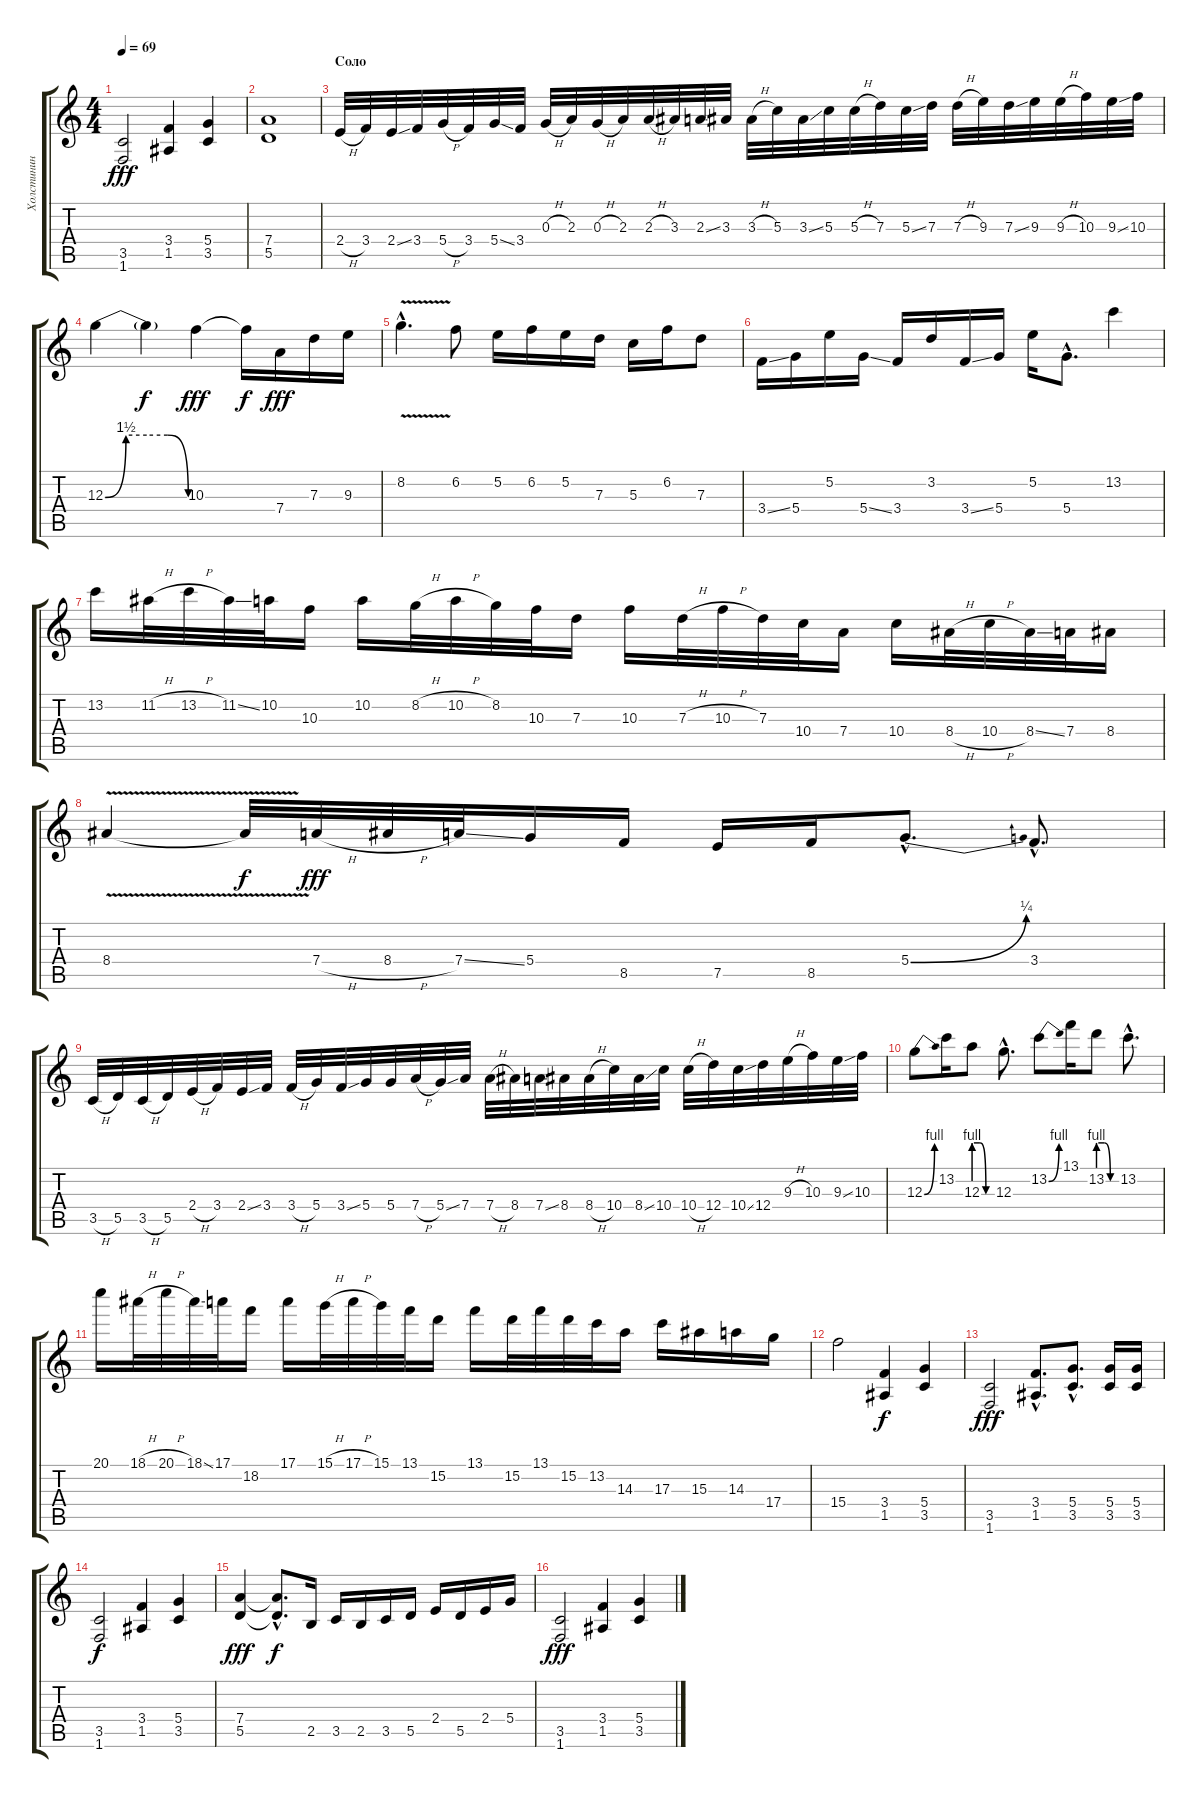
\track ("Холстинин" "Холстинин") {instrument distortionguitar}
\staff {score tabs}
\tuning (E4 B3 G3 D3 A2 E2) {hide}
\ts (4 4)
\tempo 69
\clef g2
\ks c
(3.5 1.6).2{dy fff} (3.4 1.5).4 (5.4 3.5).4 |
(7.4 5.5).1 |
\section ("" "Соло")
2.4{h}.32 3.4.32 2.4{ss}.32 3.4.32 5.4{h}.32 3.4.32 5.4{ss}.32 3.4.32 0.3{h}.32 2.3.32 0.3{h}.32 2.3.32 2.3{h}.32 3.3.32 2.3{ss}.32 3.3.32 3.3{h}.32 5.3.32 3.3{ss}.32 5.3.32 5.3{h}.32 7.3.32 5.3{ss}.32 7.3.32 7.3{h}.32 9.3.32 7.3{ss}.32 9.3.32 9.3{h}.32 10.3.32 9.3{ss}.32 10.3.32 |
12.3{be (custom 0 0 15 6 30 6 45 6 60 0)}.4 12.3{t}.4{dy f} 10.3.4{dy fff} 10.3{t}.16{dy f} 7.4.16{dy fff} 7.3.16 9.3.16 |
8.2{v hac}.4{d} 6.2.8 5.2.16 6.2.16 5.2.16 7.3.16 5.3.16 6.2.16 7.3.8 |
3.4{ss}.16 5.4.16 5.2.16 5.4{ss}.16 3.4.16 3.2.16 3.4{ss}.16 5.4.16 5.2.16 5.4{hac}.8{d} 13.2.4 |
13.2.16 11.2{h}.32 13.2{h}.32 11.2{ss}.32 10.2.32 10.3.16 10.2.16 8.2{h}.32 10.2{h}.32 8.2.32 10.3.32 7.3.16 10.3.16 7.3{h}.32 10.3{h}.32 7.3.32 10.4.32 7.4.16 10.4.16 8.4{h}.32 10.4{h}.32 8.4{ss}.32 7.4.32 8.4.16 |
8.4{v}.4 8.4{t}.32{dy f} 7.4{h}.32{dy fff} 8.4{h}.32 7.4{ss}.32 5.4.16 8.5.16 7.5.16 8.5.16 5.4{be (bend 0 0 60 1) hac}.8{d} 3.4{hac}.8{d} |
3.5{h}.32 5.5.32 3.5{h}.32 5.5.32 2.4{h}.32 3.4.32 2.4{ss}.32 3.4.32 3.4{h}.32 5.4.32 3.4{ss}.32 5.4.32 5.4.32 7.4{h}.32 5.4{ss}.32 7.4.32 7.4{h}.32 8.4.32 7.4{ss}.32 8.4.32 8.4{h}.32 10.4.32 8.4{ss}.32 10.4.32 10.4{h}.32 12.4.32 10.4{ss}.32 12.4.32 9.3{h}.32 10.3.32 9.3{ss}.32 10.3.32 |
12.3{be (bend 0 0 60 4)}.8 13.2.16 12.3{be (custom 0 4 20 4 40 0 60 0)}.8 12.3{hac}.8{d} 13.2{be (bend 0 0 60 4)}.8 13.1.16 13.2{be (custom 0 4 20 4 40 0 60 0)}.8 13.2{hac}.8{d} |
20.1.16 18.1{h}.32 20.1{h}.32 18.1{ss}.32 17.1.32 18.2.16 17.1.16 15.1{h}.32 17.1{h}.32 15.1.32 13.1.32 15.2.16 13.1.16 15.2.32 13.1.32 15.2.32 13.2.32 14.3.16 17.3.16 15.3.16 14.3.16 17.4.16 |
15.4.2 (3.4 1.5).4{dy f} (5.4 3.5).4 |
(3.5 1.6).2{dy fff} (3.4{hac} 1.5{hac}).8{d} (5.4{hac} 3.5{hac}).8{d} (5.4 3.5).16 (5.4 3.5).16 |
(3.5 1.6).2{dy f} (3.4 1.5).4 (5.4 3.5).4 |
(7.4 5.5).4{dy fff} (7.4{hac t} 5.5{hac t}).8{d dy f} 2.5.16 3.5.16 2.5.16 3.5.16 5.5.16 2.4.16 5.5.16 2.4.16 5.4.16 |
(3.5 1.6).2{dy fff} (3.4 1.5).4 (5.4 3.5).4
